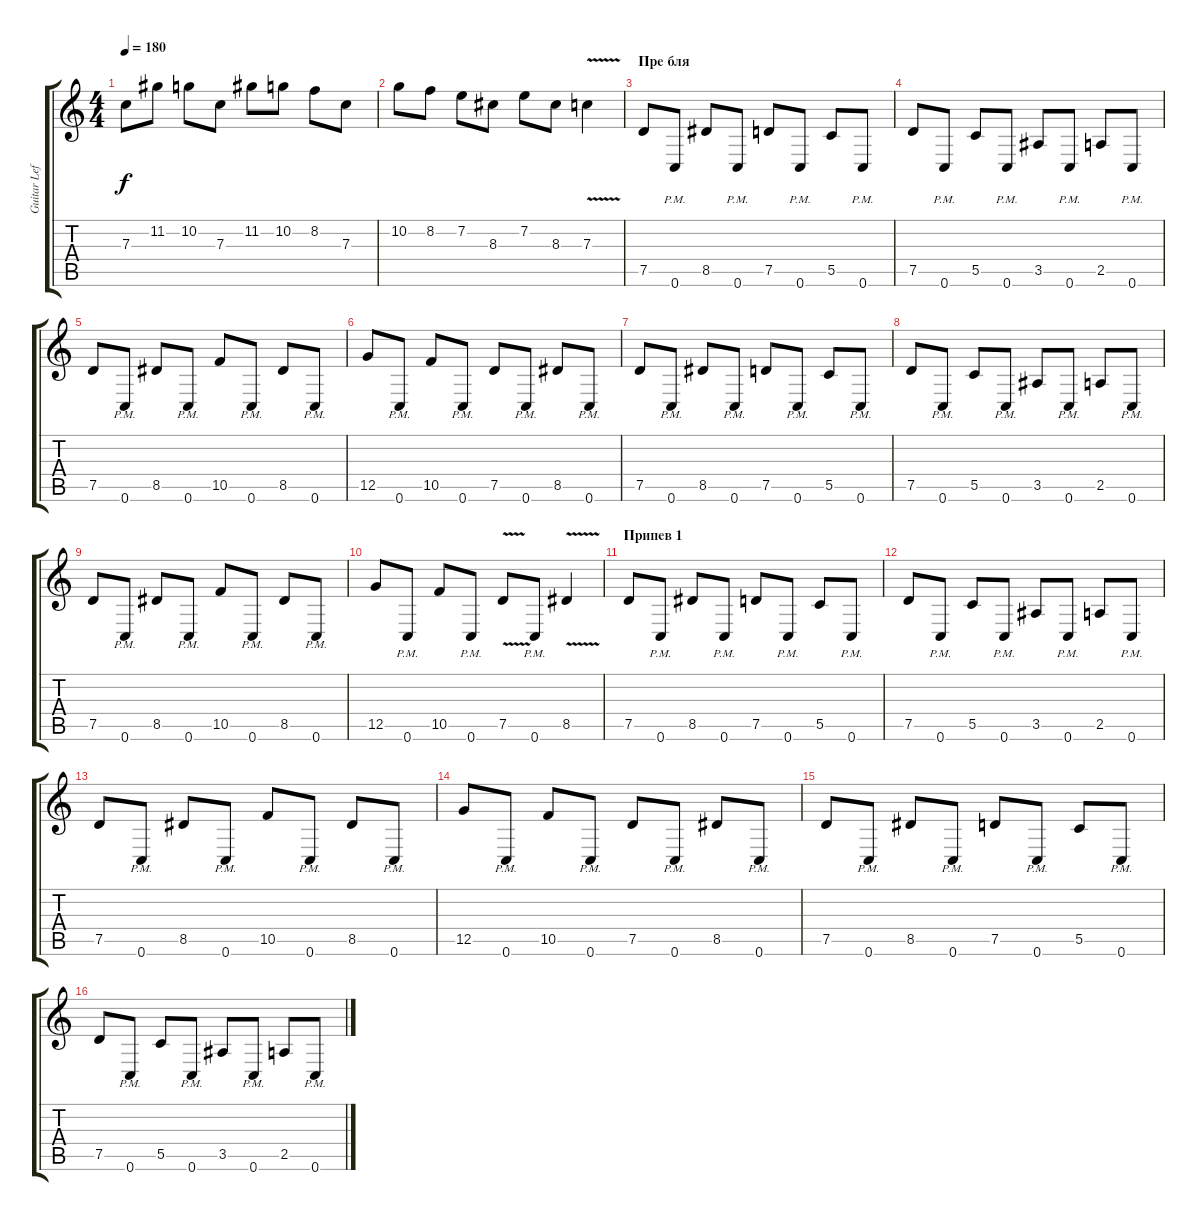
\track ("Guitar Left" "Guitar Lef") {instrument overdrivenguitar}
\staff {score tabs}
\tuning (D4 A3 F3 C3 G2 C2) {hide}
\ts (4 4)
\tempo 180
\clef g2
\ks c
7.3.8{dy f} 11.2.8 10.2.8 7.3.8 11.2.8 10.2.8 8.2.8 7.3.8 |
10.2.8 8.2.8 7.2.8 8.3.8 7.2.8 8.3.8 7.3{v}.4 |
\section ("" "Пре бля")
7.5.8 0.6{pm}.8 8.5.8 0.6{pm}.8 7.5.8 0.6{pm}.8 5.5.8 0.6{pm}.8 |
7.5.8 0.6{pm}.8 5.5.8 0.6{pm}.8 3.5.8 0.6{pm}.8 2.5.8 0.6{pm}.8 |
7.5.8 0.6{pm}.8 8.5.8 0.6{pm}.8 10.5.8 0.6{pm}.8 8.5.8 0.6{pm}.8 |
12.5.8 0.6{pm}.8 10.5.8 0.6{pm}.8 7.5.8 0.6{pm}.8 8.5.8 0.6{pm}.8 |
7.5.8 0.6{pm}.8 8.5.8 0.6{pm}.8 7.5.8 0.6{pm}.8 5.5.8 0.6{pm}.8 |
7.5.8 0.6{pm}.8 5.5.8 0.6{pm}.8 3.5.8 0.6{pm}.8 2.5.8 0.6{pm}.8 |
7.5.8 0.6{pm}.8 8.5.8 0.6{pm}.8 10.5.8 0.6{pm}.8 8.5.8 0.6{pm}.8 |
12.5.8 0.6{pm}.8 10.5.8 0.6{pm}.8 7.5{v}.8 0.6{pm}.8 8.5{v}.4 |
\section ("" "Припев 1")
7.5.8 0.6{pm}.8 8.5.8 0.6{pm}.8 7.5.8 0.6{pm}.8 5.5.8 0.6{pm}.8 |
7.5.8 0.6{pm}.8 5.5.8 0.6{pm}.8 3.5.8 0.6{pm}.8 2.5.8 0.6{pm}.8 |
7.5.8 0.6{pm}.8 8.5.8 0.6{pm}.8 10.5.8 0.6{pm}.8 8.5.8 0.6{pm}.8 |
12.5.8 0.6{pm}.8 10.5.8 0.6{pm}.8 7.5.8 0.6{pm}.8 8.5.8 0.6{pm}.8 |
7.5.8 0.6{pm}.8 8.5.8 0.6{pm}.8 7.5.8 0.6{pm}.8 5.5.8 0.6{pm}.8 |
7.5.8 0.6{pm}.8 5.5.8 0.6{pm}.8 3.5.8 0.6{pm}.8 2.5.8 0.6{pm}.8
